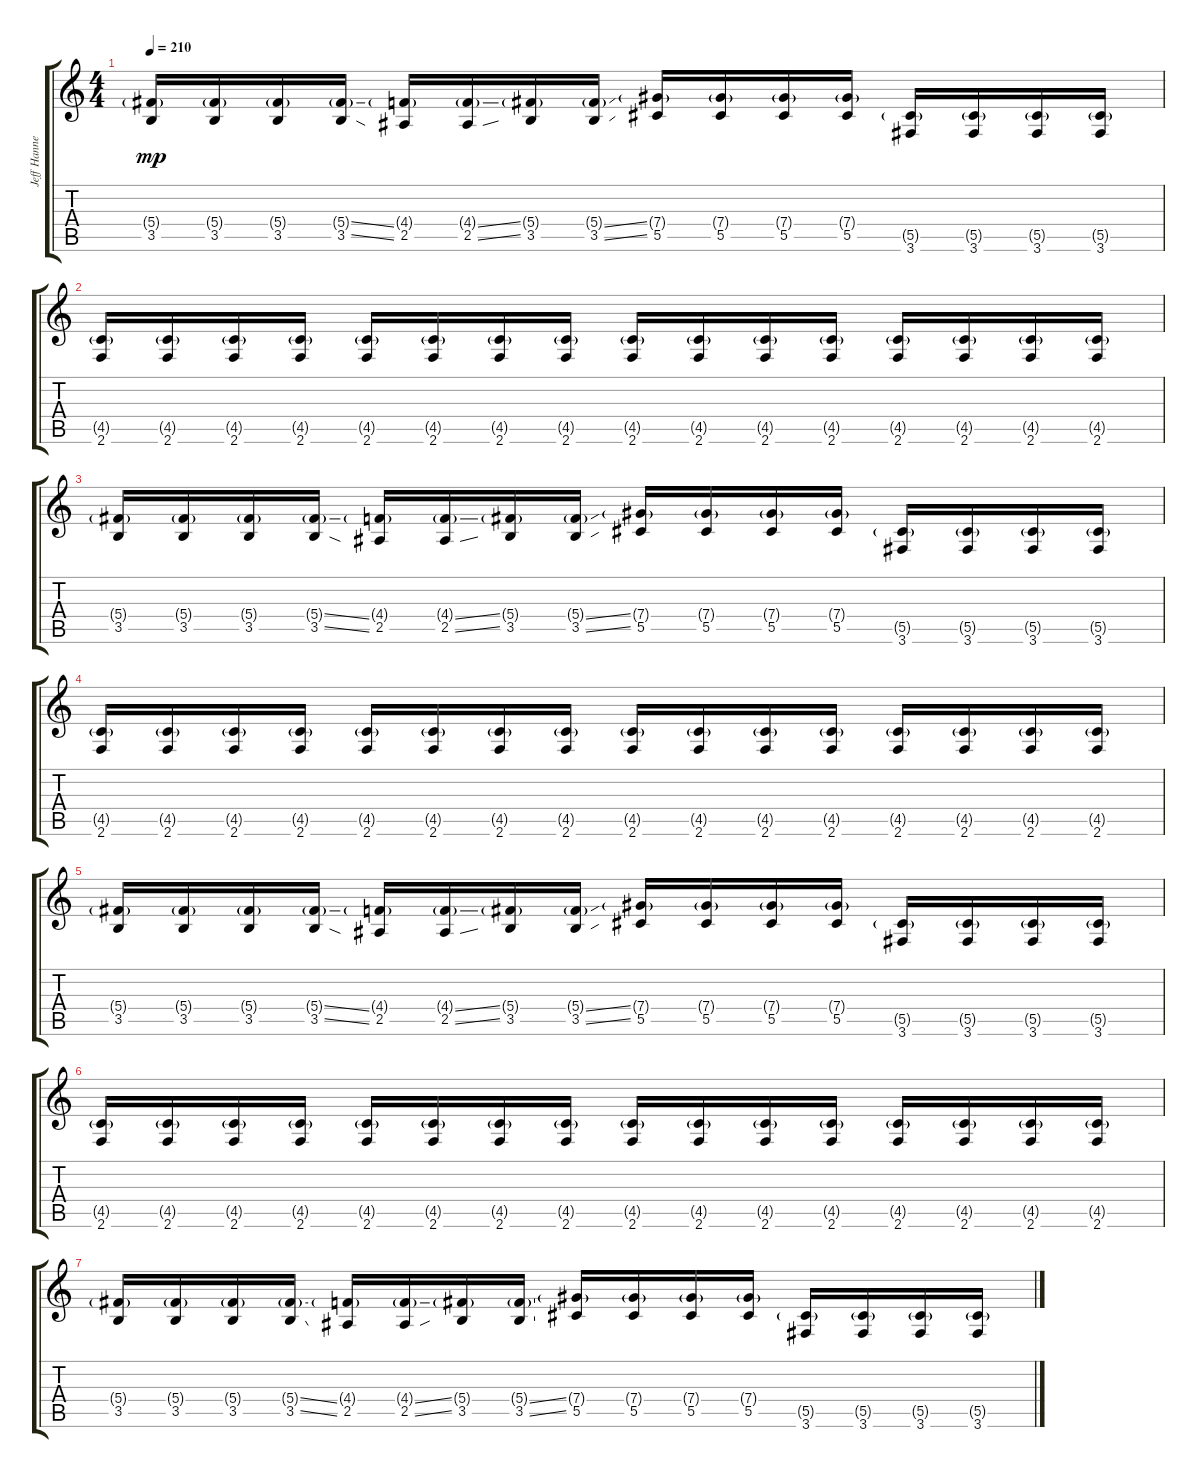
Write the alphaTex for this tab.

\track ("Jeff Hanneman" "Jeff Hanne") {instrument distortionguitar}
\staff {score tabs}
\tuning (Eb4 Bb3 Gb3 Db3 Ab2 Eb2) {hide}
\ts (4 4)
\tempo 210
\clef g2
\ks c
(5.4{g} 3.5).16{dy mp} (5.4{g} 3.5).16 (5.4{g} 3.5).16 (5.4{ss g} 3.5{ss}).16 (4.4{g} 2.5).16 (4.4{ss g} 2.5{ss}).16 (5.4{g} 3.5).16 (5.4{ss g} 3.5{ss}).16 (7.4{g} 5.5).16 (7.4{g} 5.5).16 (7.4{g} 5.5).16 (7.4{g} 5.5).16 (5.5{g} 3.6).16 (5.5{g} 3.6).16 (5.5{g} 3.6).16 (5.5{g} 3.6).16 |
(4.5{g} 2.6).16 (4.5{g} 2.6).16 (4.5{g} 2.6).16 (4.5{g} 2.6).16 (4.5{g} 2.6).16 (4.5{g} 2.6).16 (4.5{g} 2.6).16 (4.5{g} 2.6).16 (4.5{g} 2.6).16 (4.5{g} 2.6).16 (4.5{g} 2.6).16 (4.5{g} 2.6).16 (4.5{g} 2.6).16 (4.5{g} 2.6).16 (4.5{g} 2.6).16 (4.5{g} 2.6).16 |
(5.4{g} 3.5).16 (5.4{g} 3.5).16 (5.4{g} 3.5).16 (5.4{ss g} 3.5{ss}).16 (4.4{g} 2.5).16 (4.4{ss g} 2.5{ss}).16 (5.4{g} 3.5).16 (5.4{ss g} 3.5{ss}).16 (7.4{g} 5.5).16 (7.4{g} 5.5).16 (7.4{g} 5.5).16 (7.4{g} 5.5).16 (5.5{g} 3.6).16 (5.5{g} 3.6).16 (5.5{g} 3.6).16 (5.5{g} 3.6).16 |
(4.5{g} 2.6).16 (4.5{g} 2.6).16 (4.5{g} 2.6).16 (4.5{g} 2.6).16 (4.5{g} 2.6).16 (4.5{g} 2.6).16 (4.5{g} 2.6).16 (4.5{g} 2.6).16 (4.5{g} 2.6).16 (4.5{g} 2.6).16 (4.5{g} 2.6).16 (4.5{g} 2.6).16 (4.5{g} 2.6).16 (4.5{g} 2.6).16 (4.5{g} 2.6).16 (4.5{g} 2.6).16 |
(5.4{g} 3.5).16 (5.4{g} 3.5).16 (5.4{g} 3.5).16 (5.4{ss g} 3.5{ss}).16 (4.4{g} 2.5).16 (4.4{ss g} 2.5{ss}).16 (5.4{g} 3.5).16 (5.4{ss g} 3.5{ss}).16 (7.4{g} 5.5).16 (7.4{g} 5.5).16 (7.4{g} 5.5).16 (7.4{g} 5.5).16 (5.5{g} 3.6).16 (5.5{g} 3.6).16 (5.5{g} 3.6).16 (5.5{g} 3.6).16 |
(4.5{g} 2.6).16 (4.5{g} 2.6).16 (4.5{g} 2.6).16 (4.5{g} 2.6).16 (4.5{g} 2.6).16 (4.5{g} 2.6).16 (4.5{g} 2.6).16 (4.5{g} 2.6).16 (4.5{g} 2.6).16 (4.5{g} 2.6).16 (4.5{g} 2.6).16 (4.5{g} 2.6).16 (4.5{g} 2.6).16 (4.5{g} 2.6).16 (4.5{g} 2.6).16 (4.5{g} 2.6).16 |
(5.4{g} 3.5).16 (5.4{g} 3.5).16 (5.4{g} 3.5).16 (5.4{ss g} 3.5{ss}).16 (4.4{g} 2.5).16 (4.4{ss g} 2.5{ss}).16 (5.4{g} 3.5).16 (5.4{ss g} 3.5{ss}).16 (7.4{g} 5.5).16 (7.4{g} 5.5).16 (7.4{g} 5.5).16 (7.4{g} 5.5).16 (5.5{g} 3.6).16 (5.5{g} 3.6).16 (5.5{g} 3.6).16 (5.5{g} 3.6).16
